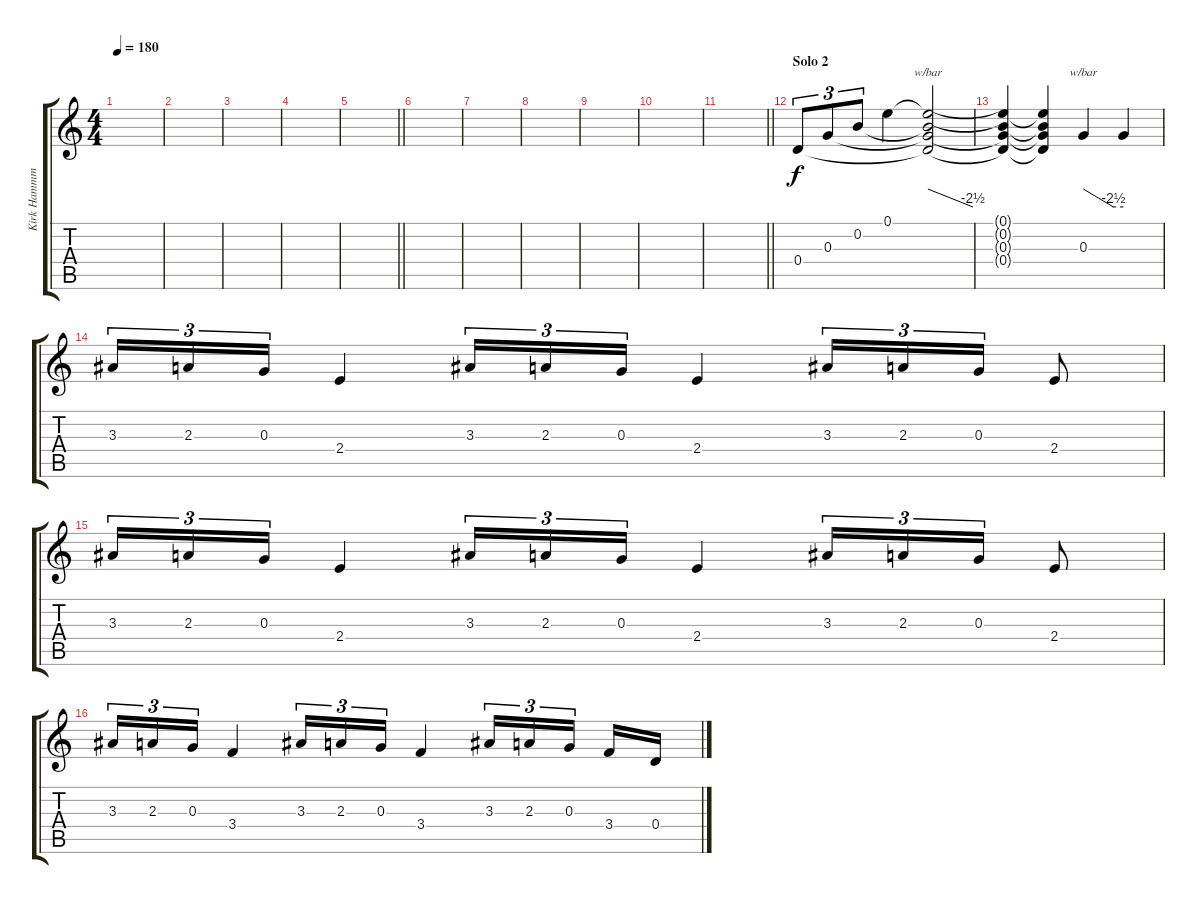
\track ("Kirk Hammmett Solos" "Kirk Hammm") {instrument distortionguitar}
\staff {score tabs}
\tuning (E4 B3 G3 D3 A2 D2) {hide}
\ts (4 4)
\tempo 180
\clef g2
\ks c
|
|
|
|
\barLineRight lightlight
|
\section ("" "")
|
|
|
|
|
\barLineRight lightlight
|
\section ("" "Solo 2")
0.4.8{tu (3 2)} 0.3.8{tu (3 2)} 0.2.8{tu (3 2)} 0.1.4 (0.1{t} 0.2{t} 0.3{t} 0.4{t}).2{tbe (dive default 0 0 60 -10)} |
(0.1{t} 0.2{t} 0.3{t} 0.4{t}).4 (0.1{t} 0.2{t} 0.3{t} 0.4{t}).4 0.3.4{tbe (custom default 0 0 45 -10 60 -10)} 0.3{t}.4 |
3.3.16{tu (3 2)} 2.3.16{tu (3 2)} 0.3.16{tu (3 2)} 2.4.4 3.3.16{tu (3 2)} 2.3.16{tu (3 2)} 0.3.16{tu (3 2)} 2.4.4 3.3.16{tu (3 2)} 2.3.16{tu (3 2)} 0.3.16{tu (3 2)} 2.4.8 |
3.3.16{tu (3 2)} 2.3.16{tu (3 2)} 0.3.16{tu (3 2)} 2.4.4 3.3.16{tu (3 2)} 2.3.16{tu (3 2)} 0.3.16{tu (3 2)} 2.4.4 3.3.16{tu (3 2)} 2.3.16{tu (3 2)} 0.3.16{tu (3 2)} 2.4.8 |
3.3.16{tu (3 2)} 2.3.16{tu (3 2)} 0.3.16{tu (3 2)} 3.4.4 3.3.16{tu (3 2)} 2.3.16{tu (3 2)} 0.3.16{tu (3 2)} 3.4.4 3.3.16{tu (3 2)} 2.3.16{tu (3 2)} 0.3.16{tu (3 2) beam splitsecondary} 3.4.16 0.4.16
